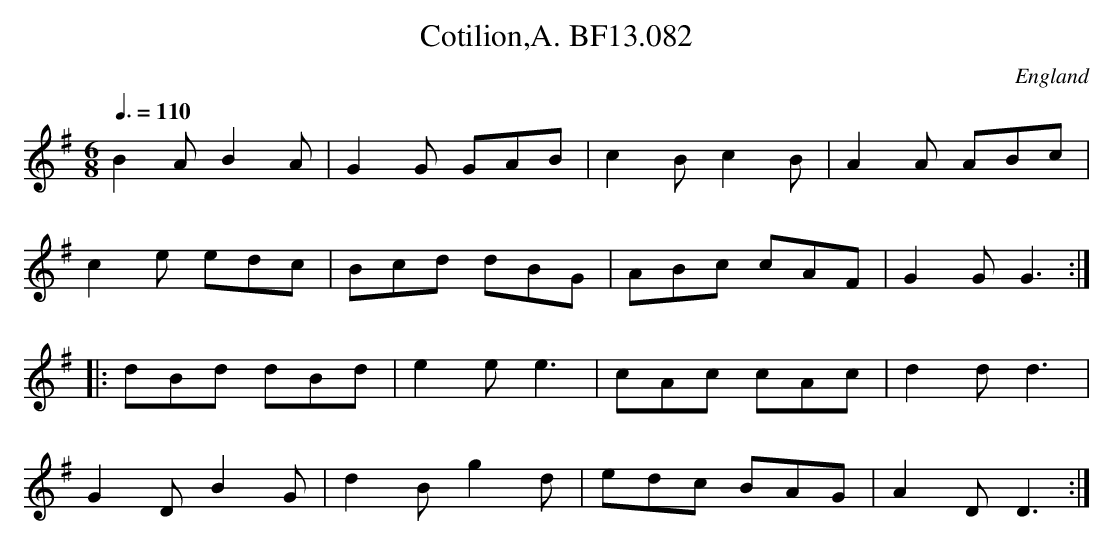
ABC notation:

X:1
T:Cotilion,A. BF13.082
L:1/8
M:6/8
O:England
Q:3/8=110
K:G
B2AB2A|G2G GAB|c2Bc2B|A2A ABc|!
c2e edc|Bcd dBG|ABc cAF|G2GG3:|!
|:dBd dBd|e2ee3|cAc cAc|d2dd3|!
G2DB2G|d2Bg2d|edc BAG|A2DD3:|
